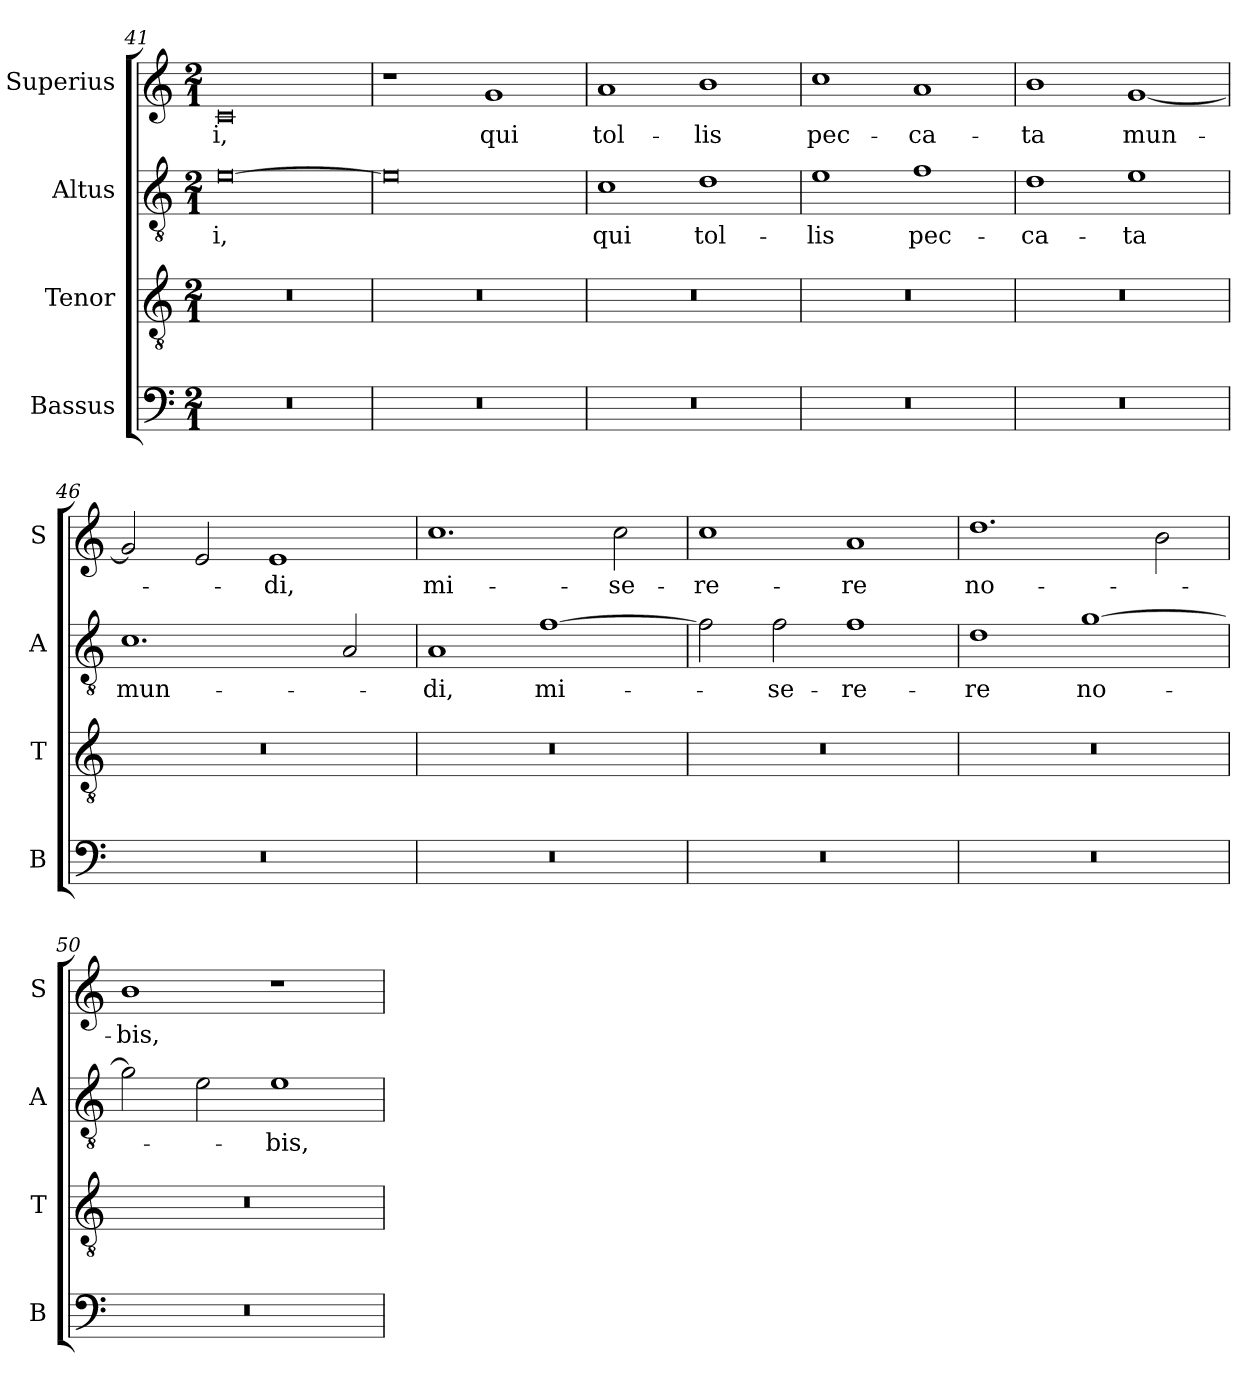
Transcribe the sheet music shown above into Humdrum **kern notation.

**kern	**kern	**kern	**text	**kern	**text
*part4	*part3	*part2	*part2	*part1	*part1
*staff4	*staff3	*staff2	*staff2	*staff1	*staff1
*I"Bassus	*I"Tenor	*I"Altus	*	*I"Superius	*
*I'B	*I'T	*I'A	*	*I'S	*
*clefF4	*clefGv2	*clefGv2	*	*clefG2	*
*k[]	*k[]	*k[]	*	*k[]	*
*M2/1	*M2/1	*M2/1	*	*M2/1	*
=41	=41	=41	=41	=41	=41
0r	0r	[0e	-i,	0c	-i,
=42	=42	=42	=42	=42	=42
0r	0r	0e]	.	1r	.
.	.	.	.	1g	qui
=43	=43	=43	=43	=43	=43
0r	0r	1c	qui	1a	tol-
.	.	1d	tol-	1b	-lis
=44	=44	=44	=44	=44	=44
0r	0r	1e	-lis	1cc	pec-
.	.	1f	pec-	1a	-ca-
=45	=45	=45	=45	=45	=45
0r	0r	1d	-ca-	1b	-ta
.	.	1e	-ta	[1g	mun-
=46	=46	=46	=46	=46	=46
0r	0r	1.c	mun-	2g/]	.
.	.	.	.	2e/	.
.	.	.	.	1e	-di,
.	.	2A/	.	.	.
=47	=47	=47	=47	=47	=47
0r	0r	1A	-di,	1.cc	mi-
.	.	[1f	mi-	.	.
.	.	.	.	2cc\	-se-
=48	=48	=48	=48	=48	=48
0r	0r	2f\]	.	1cc	-re-
.	.	2f\	-se-	.	.
.	.	1f	-re-	1a	-re
=49	=49	=49	=49	=49	=49
0r	0r	1d	-re	1.dd	no-
.	.	[1g	no-	.	.
.	.	.	.	2b\	.
=50	=50	=50	=50	=50	=50
0r	0r	2g\]	.	1b	-bis,
.	.	2e\	.	.	.
.	.	1e	-bis,	1r	.
=	=	=	=	=	=
*-	*-	*-	*-	*-	*-
